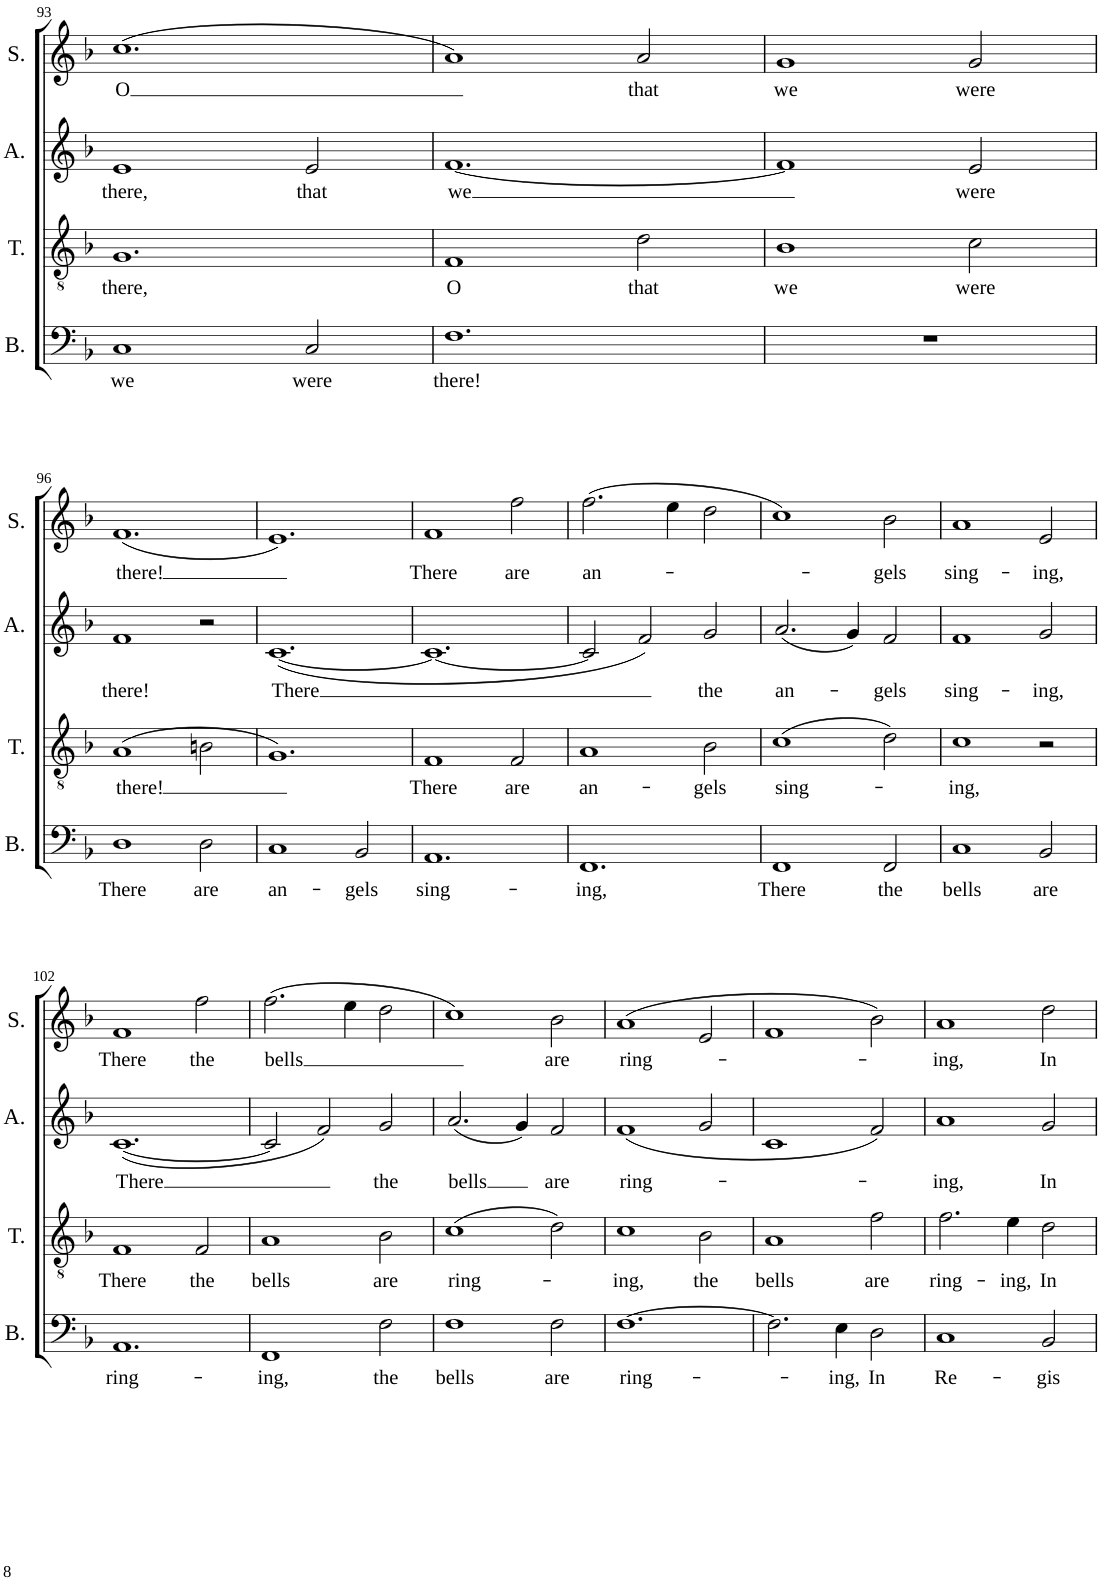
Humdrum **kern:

**kern	**text	**kern	**text	**kern	**text	**kern	**text
*part4	*part4	*part3	*part3	*part2	*part2	*part1	*part1
*staff4	*staff4	*staff3	*staff3	*staff2	*staff2	*staff1	*staff1
*I"Bass	*	*I"Tenor	*	*I"Alto	*	*I"Soprano	*
*I'B.	*	*I'T.	*	*I'A.	*	*I'S.	*
!!LO:PB:g=z
*clefF4	*	*clefGv2	*	*clefG2	*	*clefG2	*
*k[b-]	*	*k[b-]	*	*k[b-]	*	*k[b-]	*
*M3/2	*	*M3/2	*	*M3/2	*	*M3/2	*
=93	=93	=93	=93	=93	=93	=93	=93
!	!LO:LY:b	!	!LO:LY:b	!	!LO:LY:b	!	!LO:LY:b
1C	we	1.G	there,	1e	there,	(1.cc	O
!	!LO:LY:b	!	!	!	!LO:LY:b	!	!
2C/	were	.	.	2e/	that	.	.
=94	=94	=94	=94	=94	=94	=94	=94
!	!LO:LY:b	!	!LO:LY:b	!	!LO:LY:b	!	!
1.F	there!	1F	O	[1.f	we	1a)	.
!	!	!	!LO:LY:b	!	!	!	!LO:LY:b
.	.	2d\	that	.	.	2a/	that
=95	=95	=95	=95	=95	=95	=95	=95
!	!	!	!LO:LY:b	!	!	!	!LO:LY:b
1.r	.	1B-	we	1f]	.	1g	we
!	!	!	!LO:LY:b	!	!LO:LY:b	!	!LO:LY:b
.	.	2c\	were	2e/	were	2g/	were
!!LO:LB:g=z
=96	=96	=96	=96	=96	=96	=96	=96
!	!LO:LY:b	!	!LO:LY:b	!	!LO:LY:b	!	!LO:LY:b
1D	There	(1A	there!	1f	there!	(1.f	there!
!	!LO:LY:b	!	!	!	!	!	!
2D\	are	2Bn\	.	2r	.	.	.
=97	=97	=97	=97	=97	=97	=97	=97
!	!LO:LY:b	!	!	!	!LO:LY:b	!	!
1C	an-	1.G)	.	([1.c	There	1.e)	.
!	!LO:LY:b	!	!	!	!	!	!
2BB-/	-gels	.	.	.	.	.	.
=98	=98	=98	=98	=98	=98	=98	=98
!	!LO:LY:b	!	!LO:LY:b	!	!	!	!LO:LY:b
1.AA	sing-	1F	There	1.c_	.	1f	There
!	!	!	!LO:LY:b	!	!	!	!LO:LY:b
.	.	2F/	are	.	.	2ff\	are
=99	=99	=99	=99	=99	=99	=99	=99
!	!LO:LY:b	!	!LO:LY:b	!	!	!	!LO:LY:b
1.FF	-ing,	1A	an-	2c/]	.	(2.ff\	an-
.	.	.	.	2f/)	.	.	.
.	.	.	.	.	.	4ee\	.
!	!	!	!LO:LY:b	!	!LO:LY:b	!	!
.	.	2B-\	-gels	2g/	the	2dd\	.
=100	=100	=100	=100	=100	=100	=100	=100
!	!LO:LY:b	!	!LO:LY:b	!	!LO:LY:b	!	!
1FF	There	(1c	sing-	(2.a/	an-	1cc)	.
.	.	.	.	4g/)	.	.	.
!	!LO:LY:b	!	!	!	!LO:LY:b	!	!LO:LY:b
2FF/	the	2d\)	.	2f/	-gels	2b-\	-gels
=101	=101	=101	=101	=101	=101	=101	=101
!	!LO:LY:b	!	!LO:LY:b	!	!LO:LY:b	!	!LO:LY:b
1C	bells	1c	-ing,	1f	sing-	1a	sing-
!	!LO:LY:b	!	!	!	!LO:LY:b	!	!LO:LY:b
2BB-/	are	2r	.	2g/	-ing,	2e/	-ing,
!!LO:LB:g=z
=102	=102	=102	=102	=102	=102	=102	=102
!	!LO:LY:b	!	!LO:LY:b	!	!LO:LY:b	!	!LO:LY:b
1.AA	ring-	1F	There	([1.c	There	1f	There
!	!	!	!LO:LY:b	!	!	!	!LO:LY:b
.	.	2F/	the	.	.	2ff\	the
=103	=103	=103	=103	=103	=103	=103	=103
!	!LO:LY:b	!	!LO:LY:b	!	!	!	!LO:LY:b
1FF	-ing,	1A	bells	2c/]	.	(2.ff\	bells
.	.	.	.	2f/)	.	.	.
.	.	.	.	.	.	4ee\	.
!	!LO:LY:b	!	!LO:LY:b	!	!LO:LY:b	!	!
2F\	the	2B-\	are	2g/	the	2dd\	.
=104	=104	=104	=104	=104	=104	=104	=104
!	!LO:LY:b	!	!LO:LY:b	!	!LO:LY:b	!	!
1F	bells	(1c	ring-	(2.a/	bells	1cc)	.
.	.	.	.	4g/)	.	.	.
!	!LO:LY:b	!	!	!	!LO:LY:b	!	!LO:LY:b
2F\	are	2d\)	.	2f/	are	2b-\	are
=105	=105	=105	=105	=105	=105	=105	=105
!	!LO:LY:b	!	!LO:LY:b	!	!LO:LY:b	!	!LO:LY:b
[1.F	ring-	1c	-ing,	(1f	ring-	(1a	ring-
!	!	!	!LO:LY:b	!	!	!	!
.	.	2B-\	the	2g/	.	2e/	.
=106	=106	=106	=106	=106	=106	=106	=106
!	!	!	!LO:LY:b	!	!	!	!
2.F\]	.	1A	bells	1c	.	1f	.
!	!LO:LY:b	!	!	!	!	!	!
4E\	-ing,	.	.	.	.	.	.
!	!LO:LY:b	!	!LO:LY:b	!	!	!	!
2D\	In	2f\	are	2f/)	.	2b-\)	.
=107	=107	=107	=107	=107	=107	=107	=107
!	!LO:LY:b	!	!LO:LY:b	!	!LO:LY:b	!	!LO:LY:b
1C	Re-	2.f\	ring-	1a	-ing,	1a	-ing,
!	!	!	!LO:LY:b	!	!	!	!
.	.	4e\	-ing,	.	.	.	.
!	!LO:LY:b	!	!LO:LY:b	!	!LO:LY:b	!	!LO:LY:b
2BB-/	-gis	2d\	In	2g/	In	2dd\	In
=	=	=	=	=	=	=	=
*-	*-	*-	*-	*-	*-	*-	*-
